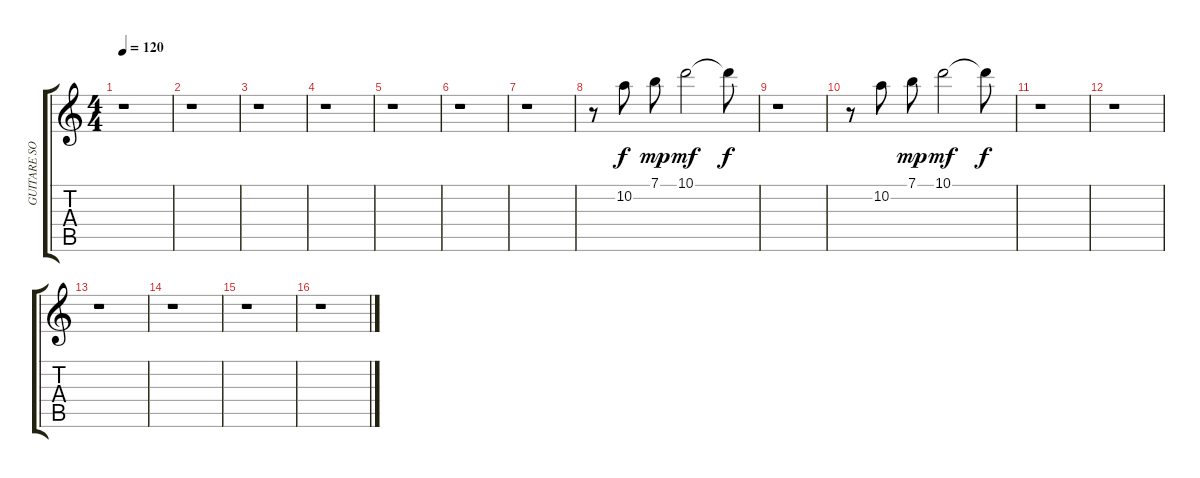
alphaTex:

\track ("GUITARE SOLO" "GUITARE SO") {instrument electricguitarjazz}
\staff {score tabs}
\tuning (E4 B3 G3 D3 A2 E2) {hide}
\ts (4 4)
\tempo 120
\clef g2
\ks c
r.1{dy f} |
r.1 |
r.1 |
r.1 |
r.1 |
r.1 |
r.1 |
r.8 10.2.8 7.1.8{dy mp} 10.1.2{dy mf} 10.1{t}.8{dy f} |
r.1 |
r.8 10.2.8 7.1.8{dy mp} 10.1.2{dy mf} 10.1{t}.8{dy f} |
r.1 |
r.1 |
r.1 |
r.1 |
r.1 |
r.1
